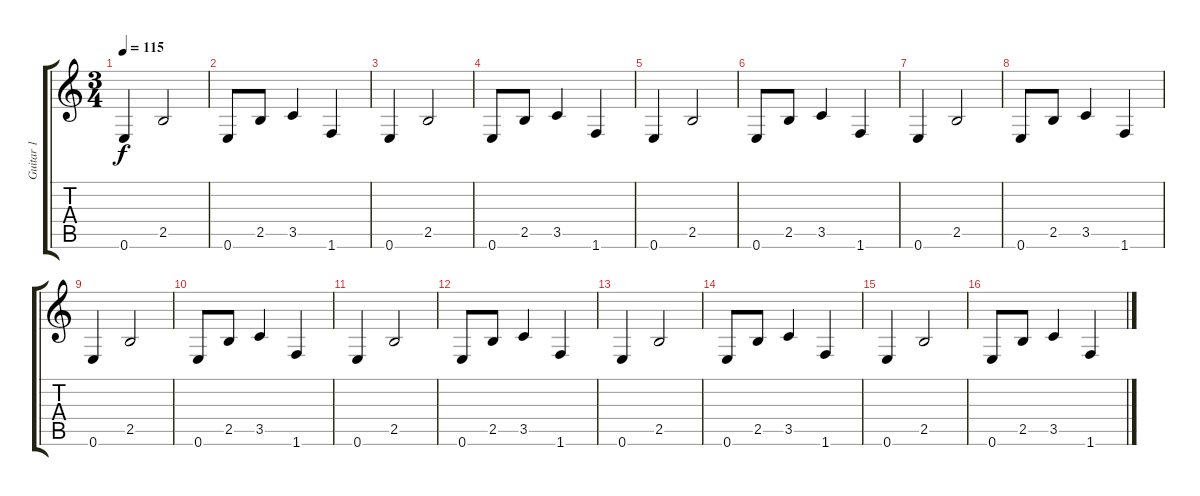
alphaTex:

\track ("Guitar 1" "Guitar 1") {instrument distortionguitar}
\staff {score tabs}
\tuning (E4 B3 G3 D3 A2 E2) {hide}
\ts (3 4)
\tempo 115
\clef g2
\ks c
0.6.4{dy f} 2.5.2 |
0.6.8 2.5.8 3.5.4 1.6.4 |
0.6.4 2.5.2 |
0.6.8 2.5.8 3.5.4 1.6.4 |
0.6.4 2.5.2 |
0.6.8 2.5.8 3.5.4 1.6.4 |
0.6.4 2.5.2 |
0.6.8 2.5.8 3.5.4 1.6.4 |
0.6.4 2.5.2 |
0.6.8 2.5.8 3.5.4 1.6.4 |
0.6.4 2.5.2 |
0.6.8 2.5.8 3.5.4 1.6.4 |
0.6.4 2.5.2 |
0.6.8 2.5.8 3.5.4 1.6.4 |
0.6.4 2.5.2 |
0.6.8 2.5.8 3.5.4 1.6.4
